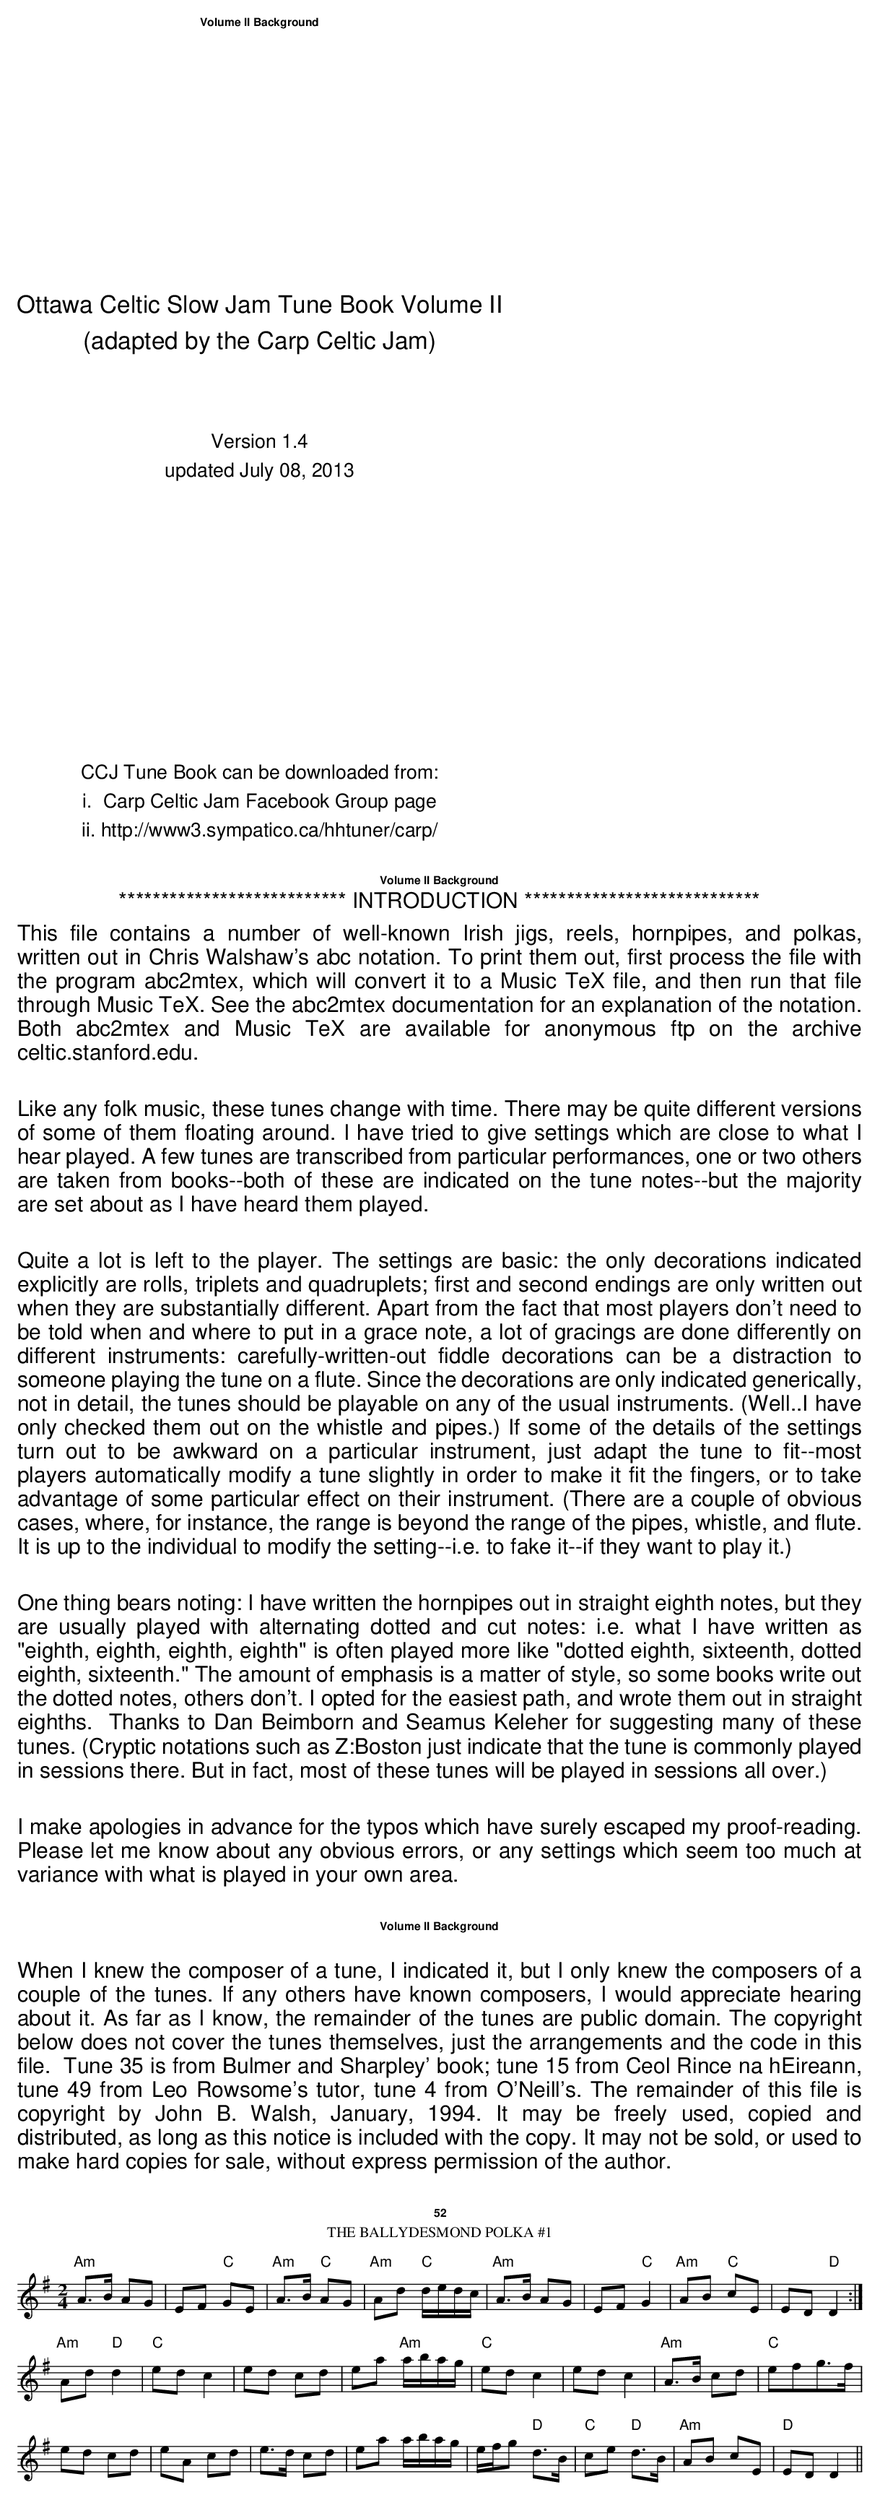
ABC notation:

X:1
T:Ballydesmond Polka \#1, The
M:2/4
E:13
K:Dmix
"Am"A3B A2G2|E2F2 "C"G2E2|"Am"A3B "C"A2G2|"Am"A2d2 "C"dedc|\
"Am"A3B A2G2|E2F2 "C"G4|"Am"A2B2 "C"c2E2|E2D2 "D"D4:|
"Am"A2d2 "D"d4|"C"e2d2 c4|e2d2 c2d2|e2a2 "Am"abag|\
"C"e2d2 c4|e2d2 c4|"Am"A3B c2d2|"C"e2f2g3f|
e2d2 c2d2|e2A2 c2d2|e3d c2d2|e2a2 abag|\
efg2 "D"d3B|"C"c2e2 "D"d3B|"Am"A2B2 c2E2|"D"E2D2 D4||
